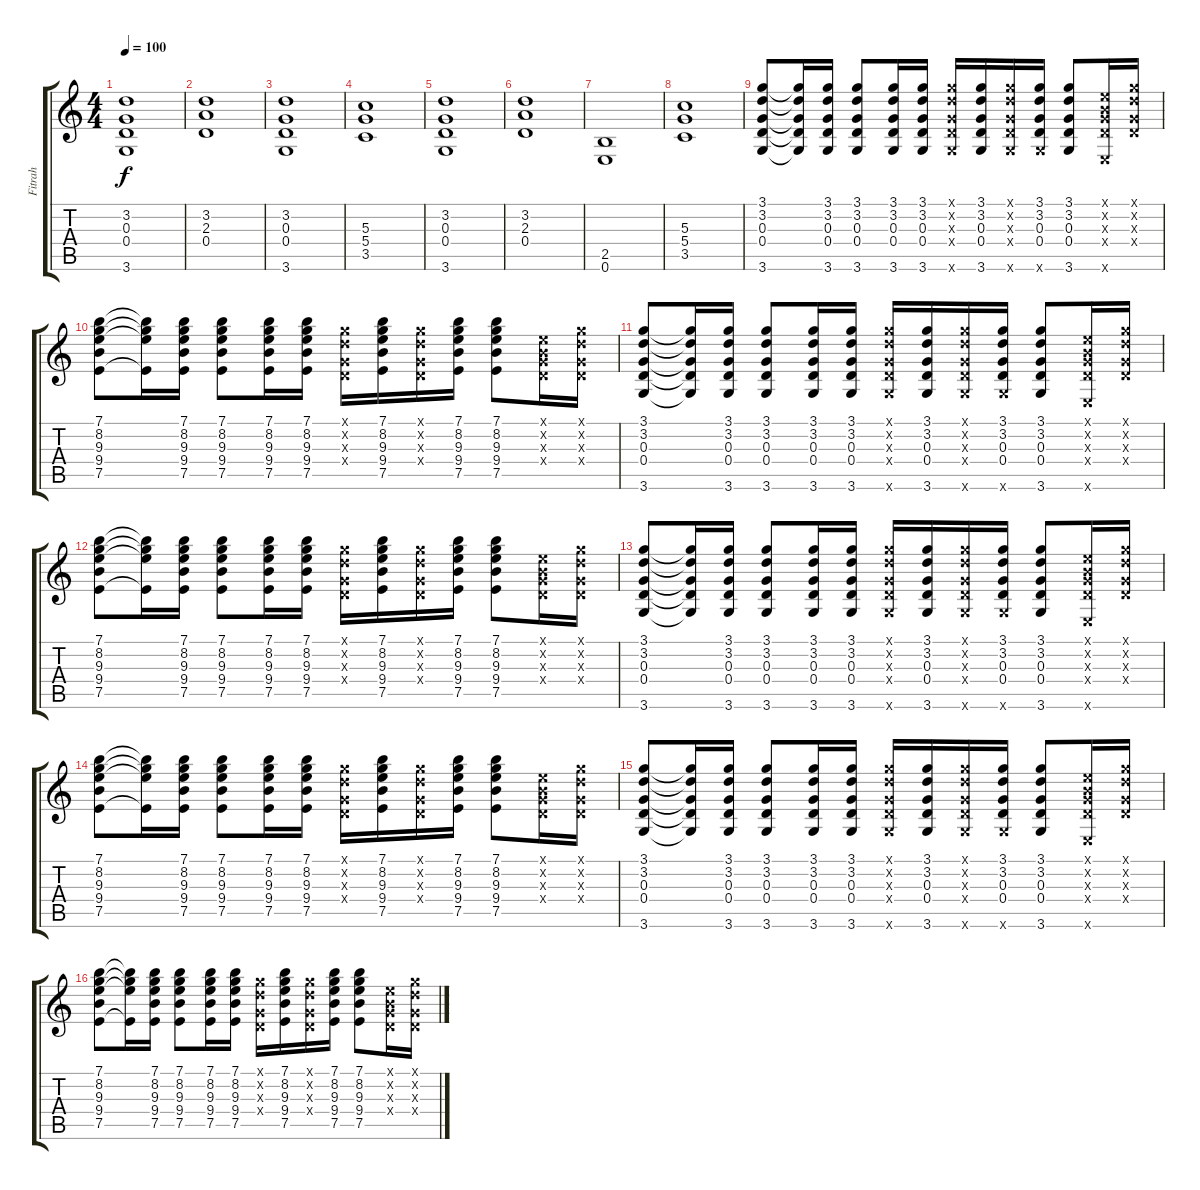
\track ("Fitrah" "Fitrah") {instrument acousticguitarsteel}
\staff {score tabs}
\tuning (E4 B3 G3 D3 A2 E2) {hide}
\ts (4 4)
\tempo 100
\clef g2
\ks c
(3.2 0.3 0.4 3.6).1{dy f} |
(3.2 2.3 0.4).1 |
(3.2 0.3 0.4 3.6).1 |
(5.3 5.4 3.5).1 |
(3.2 0.3 0.4 3.6).1 |
(3.2 2.3 0.4).1 |
(2.5 0.6).1 |
(5.3 5.4 3.5).1 |
(3.1 3.2 0.3 0.4 3.6).8{volume 10 instrument acousticguitarsteel} (3.1{t} 3.2{t} 0.3{t} 0.4{t} 3.6{t}).16 (3.1 3.2 0.3 0.4 3.6).16 (3.1 3.2 0.3 0.4 3.6).8 (3.1 3.2 0.3 0.4 3.6).16 (3.1 3.2 0.3 0.4 3.6).16 (3.1{x} 3.2{x} 0.3{x} 0.4{x} 3.6{x}).16 (3.1 3.2 0.3 0.4 3.6).16 (3.1{x} 3.2{x} 0.3{x} 0.4{x} 3.6{x}).16 (3.1 3.2 0.3 0.4 3.6{x}).16 (3.1 3.2 0.3 0.4 3.6).8 (0.1{x} 0.2{x} 0.3{x} 0.4{x} 0.6{x}).16 (3.1{x} 3.2{x} 0.3{x} 0.4{x}).16 |
(7.1 8.2 9.3 9.4 7.5).8 (7.1{t} 8.2{t} 9.3{t} 7.5{t}).16 (7.1 8.2 9.3 9.4 7.5).16 (7.1 8.2 9.3 9.4 7.5).8 (7.1 8.2 9.3 9.4 7.5).16 (7.1 8.2 9.3 9.4 7.5).16 (3.1{x} 3.2{x} 0.3{x} 0.4{x}).16 (7.1 8.2 9.3 9.4 7.5).16 (3.1{x} 3.2{x} 0.3{x} 0.4{x}).16 (7.1 8.2 9.3 9.4 7.5).16 (7.1 8.2 9.3 9.4 7.5).8 (0.1{x} 0.2{x} 0.3{x} 0.4{x}).16 (3.1{x} 3.2{x} 0.3{x} 0.4{x}).16 |
(3.1 3.2 0.3 0.4 3.6).8 (3.1{t} 3.2{t} 0.3{t} 0.4{t} 3.6{t}).16 (3.1 3.2 0.3 0.4 3.6).16 (3.1 3.2 0.3 0.4 3.6).8 (3.1 3.2 0.3 0.4 3.6).16 (3.1 3.2 0.3 0.4 3.6).16 (3.1{x} 3.2{x} 0.3{x} 0.4{x} 3.6{x}).16 (3.1 3.2 0.3 0.4 3.6).16 (3.1{x} 3.2{x} 0.3{x} 0.4{x} 3.6{x}).16 (3.1 3.2 0.3 0.4 3.6{x}).16 (3.1 3.2 0.3 0.4 3.6).8 (0.1{x} 0.2{x} 0.3{x} 0.4{x} 0.6{x}).16 (3.1{x} 3.2{x} 0.3{x} 0.4{x}).16 |
(7.1 8.2 9.3 9.4 7.5).8 (7.1{t} 8.2{t} 9.3{t} 7.5{t}).16 (7.1 8.2 9.3 9.4 7.5).16 (7.1 8.2 9.3 9.4 7.5).8 (7.1 8.2 9.3 9.4 7.5).16 (7.1 8.2 9.3 9.4 7.5).16 (3.1{x} 3.2{x} 0.3{x} 0.4{x}).16 (7.1 8.2 9.3 9.4 7.5).16 (3.1{x} 3.2{x} 0.3{x} 0.4{x}).16 (7.1 8.2 9.3 9.4 7.5).16 (7.1 8.2 9.3 9.4 7.5).8 (0.1{x} 0.2{x} 0.3{x} 0.4{x}).16 (3.1{x} 3.2{x} 0.3{x} 0.4{x}).16 |
(3.1 3.2 0.3 0.4 3.6).8 (3.1{t} 3.2{t} 0.3{t} 0.4{t} 3.6{t}).16 (3.1 3.2 0.3 0.4 3.6).16 (3.1 3.2 0.3 0.4 3.6).8 (3.1 3.2 0.3 0.4 3.6).16 (3.1 3.2 0.3 0.4 3.6).16 (3.1{x} 3.2{x} 0.3{x} 0.4{x} 3.6{x}).16 (3.1 3.2 0.3 0.4 3.6).16 (3.1{x} 3.2{x} 0.3{x} 0.4{x} 3.6{x}).16 (3.1 3.2 0.3 0.4 3.6{x}).16 (3.1 3.2 0.3 0.4 3.6).8 (0.1{x} 0.2{x} 0.3{x} 0.4{x} 0.6{x}).16 (3.1{x} 3.2{x} 0.3{x} 0.4{x}).16 |
(7.1 8.2 9.3 9.4 7.5).8 (7.1{t} 8.2{t} 9.3{t} 7.5{t}).16 (7.1 8.2 9.3 9.4 7.5).16 (7.1 8.2 9.3 9.4 7.5).8 (7.1 8.2 9.3 9.4 7.5).16 (7.1 8.2 9.3 9.4 7.5).16 (3.1{x} 3.2{x} 0.3{x} 0.4{x}).16 (7.1 8.2 9.3 9.4 7.5).16 (3.1{x} 3.2{x} 0.3{x} 0.4{x}).16 (7.1 8.2 9.3 9.4 7.5).16 (7.1 8.2 9.3 9.4 7.5).8 (0.1{x} 0.2{x} 0.3{x} 0.4{x}).16 (3.1{x} 3.2{x} 0.3{x} 0.4{x}).16 |
(3.1 3.2 0.3 0.4 3.6).8 (3.1{t} 3.2{t} 0.3{t} 0.4{t} 3.6{t}).16 (3.1 3.2 0.3 0.4 3.6).16 (3.1 3.2 0.3 0.4 3.6).8 (3.1 3.2 0.3 0.4 3.6).16 (3.1 3.2 0.3 0.4 3.6).16 (3.1{x} 3.2{x} 0.3{x} 0.4{x} 3.6{x}).16 (3.1 3.2 0.3 0.4 3.6).16 (3.1{x} 3.2{x} 0.3{x} 0.4{x} 3.6{x}).16 (3.1 3.2 0.3 0.4 3.6{x}).16 (3.1 3.2 0.3 0.4 3.6).8 (0.1{x} 0.2{x} 0.3{x} 0.4{x} 0.6{x}).16 (3.1{x} 3.2{x} 0.3{x} 0.4{x}).16 |
(7.1 8.2 9.3 9.4 7.5).8 (7.1{t} 8.2{t} 9.3{t} 7.5{t}).16 (7.1 8.2 9.3 9.4 7.5).16 (7.1 8.2 9.3 9.4 7.5).8 (7.1 8.2 9.3 9.4 7.5).16 (7.1 8.2 9.3 9.4 7.5).16 (3.1{x} 3.2{x} 0.3{x} 0.4{x}).16 (7.1 8.2 9.3 9.4 7.5).16 (3.1{x} 3.2{x} 0.3{x} 0.4{x}).16 (7.1 8.2 9.3 9.4 7.5).16 (7.1 8.2 9.3 9.4 7.5).8 (0.1{x} 0.2{x} 0.3{x} 0.4{x}).16 (3.1{x} 3.2{x} 0.3{x} 0.4{x}).16
